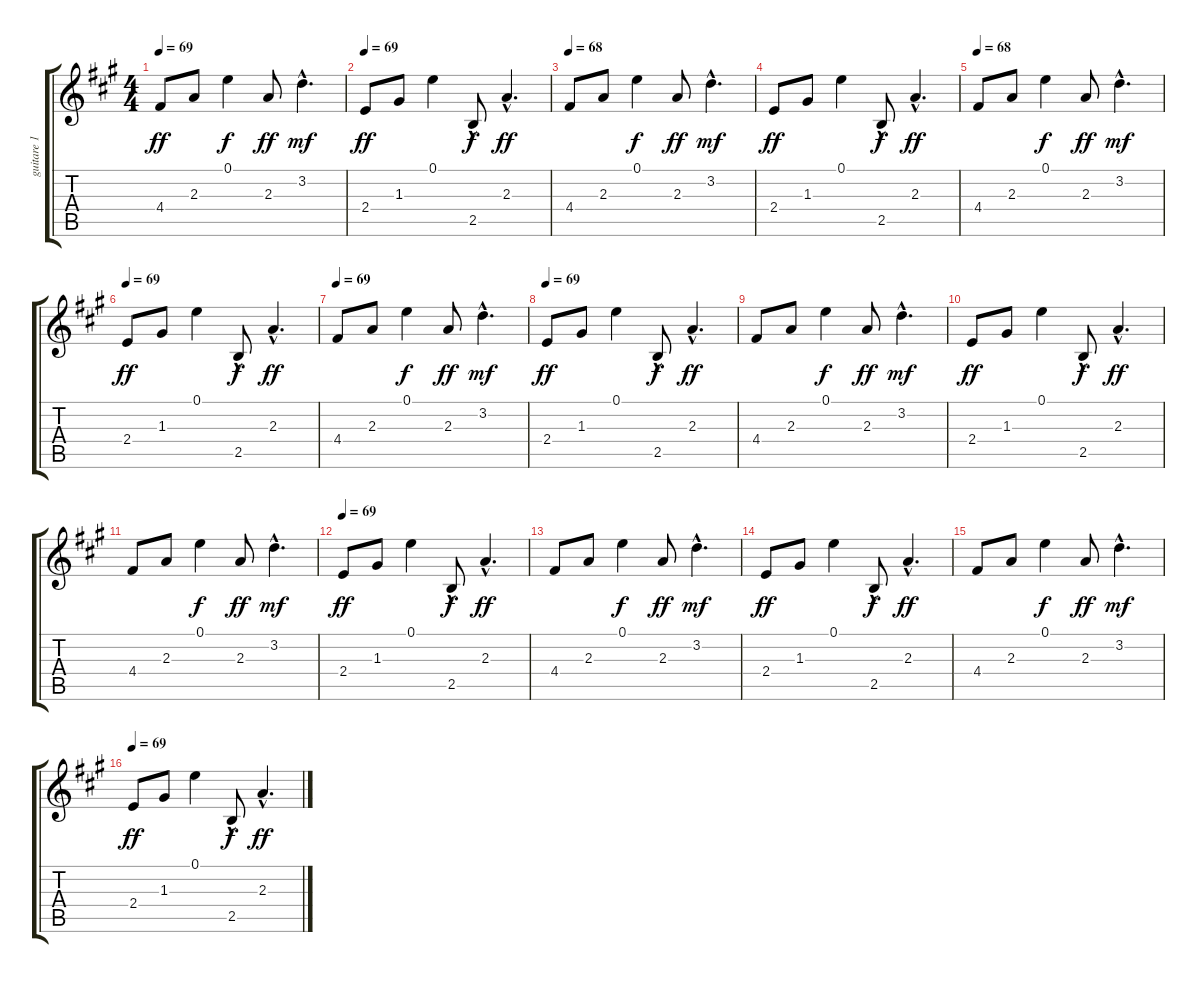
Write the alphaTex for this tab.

\track ("guitare 1" "guitare 1") {instrument electricguitarclean}
\staff {score tabs}
\tuning (E4 B3 G3 D3 A2 E2) {hide}
\ts (4 4)
\tempo 69
\clef g2
\ks f#minor
4.4.8{dy ff} 2.3.8 0.1.4{dy f} 2.3.8{dy ff} 3.2{hac}.4{d dy mf} |
\tempo 69
2.4.8{dy ff} 1.3.8 0.1.4 2.5{hac}.8{dy f} 2.3{hac}.4{d dy ff} |
\tempo 68
4.4.8 2.3.8 0.1.4{dy f} 2.3.8{dy ff} 3.2{hac}.4{d dy mf} |
2.4.8{dy ff} 1.3.8 0.1.4 2.5{hac}.8{dy f} 2.3{hac}.4{d dy ff} |
\tempo 68
4.4.8 2.3.8 0.1.4{dy f} 2.3.8{dy ff} 3.2{hac}.4{d dy mf} |
\tempo 69
2.4.8{dy ff} 1.3.8 0.1.4 2.5{hac}.8{dy f} 2.3{hac}.4{d dy ff} |
\tempo 69
4.4.8 2.3.8 0.1.4{dy f} 2.3.8{dy ff} 3.2{hac}.4{d dy mf} |
\tempo 69
2.4.8{dy ff} 1.3.8 0.1.4 2.5{hac}.8{dy f} 2.3{hac}.4{d dy ff} |
4.4.8 2.3.8 0.1.4{dy f} 2.3.8{dy ff} 3.2{hac}.4{d dy mf} |
2.4.8{dy ff} 1.3.8 0.1.4 2.5{hac}.8{dy f} 2.3{hac}.4{d dy ff} |
4.4.8 2.3.8 0.1.4{dy f} 2.3.8{dy ff} 3.2{hac}.4{d dy mf} |
\tempo 69
2.4.8{dy ff} 1.3.8 0.1.4 2.5{hac}.8{dy f} 2.3{hac}.4{d dy ff} |
4.4.8 2.3.8 0.1.4{dy f} 2.3.8{dy ff} 3.2{hac}.4{d dy mf} |
2.4.8{dy ff} 1.3.8 0.1.4 2.5{hac}.8{dy f} 2.3{hac}.4{d dy ff} |
4.4.8 2.3.8 0.1.4{dy f} 2.3.8{dy ff} 3.2{hac}.4{d dy mf} |
\tempo 69
2.4.8{dy ff} 1.3.8 0.1.4 2.5{hac}.8{dy f} 2.3{hac}.4{d dy ff}
